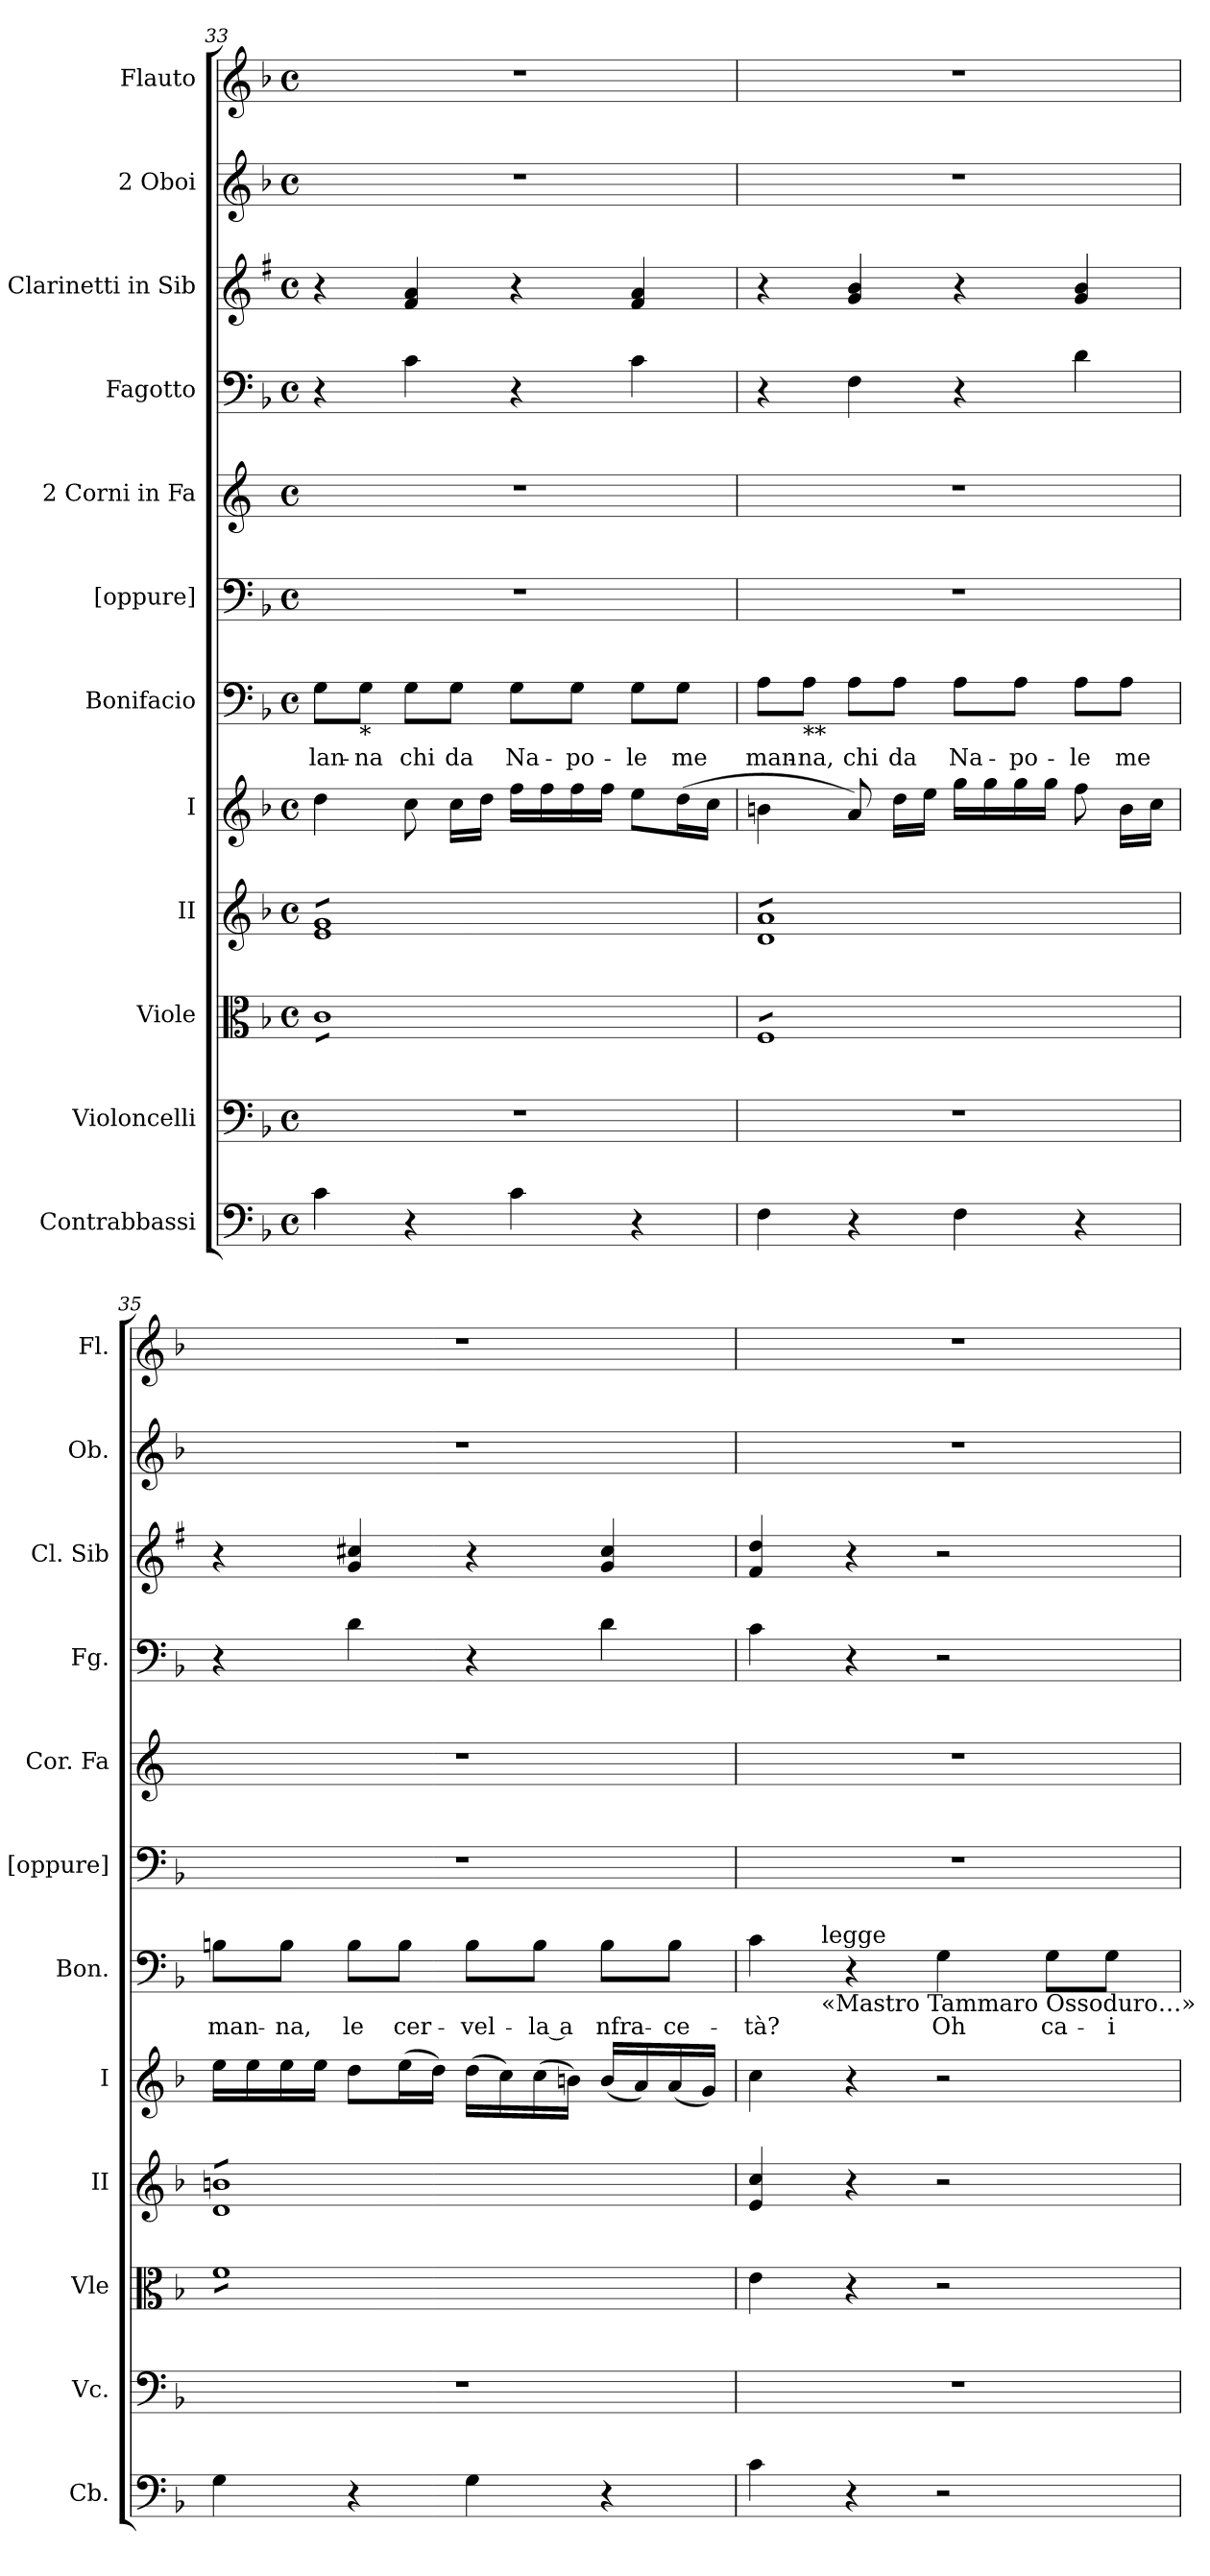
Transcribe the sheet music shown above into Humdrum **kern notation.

**kern	**kern	**kern	**kern	**kern	**kern	**text	**kern	**kern	**kern	**kern	**kern	**kern
*part12	*part11	*part10	*part9	*part8	*part7	*part7	*part6	*part5	*part4	*part3	*part2	*part1
*staff12	*staff11	*staff10	*staff9	*staff8	*staff7	*staff7	*staff6	*staff5	*staff4	*staff3	*staff2	*staff1
*I"Contrabbassi	*I"Violoncelli	*I"Viole	*I"II	*I"I	*I"Bonifacio	*	*I"[oppure]	*I"2 Corni in Fa	*I"Fagotto	*I"2 Clarinetti in Sib	*I"2 Oboi	*I"Flauto
*I'Cb.	*I'Vc.	*I'Vle	*I'II	*I'I	*I'Bon.	*	*I'[oppure]	*I'Cor. Fa	*I'Fg.	*I'Cl. Sib	*I'Ob.	*I'Fl.
*clefF4	*clefF4	*clefC3	*clefG2	*clefG2	*clefF4	*	*clefF4	*clefG2	*clefF4	*clefG2	*clefG2	*clefG2
*	*	*	*	*	*	*	*	*	*	*ITrd1c2	*	*
*k[b-]	*k[b-]	*k[b-]	*k[b-]	*k[b-]	*k[b-]	*	*k[b-]	*k[]	*k[b-]	*k[b-]	*k[b-]	*k[b-]
*F:	*F:	*F:	*F:	*F:	*F:	*	*F:	*C:	*F:	*F:	*F:	*F:
*M4/4	*M4/4	*M4/4	*M4/4	*M4/4	*M4/4	*	*M4/4	*M4/4	*M4/4	*M4/4	*M4/4	*M4/4
*met(c)	*met(c)	*met(c)	*met(c)	*met(c)	*met(c)	*	*met(c)	*met(c)	*met(c)	*met(c)	*met(c)	*met(c)
=33	=33	=33	=33	=33	=33	=33	=33	=33	=33	=33	=33	=33
!	!	!	!	!	!	!LO:LY:b	!	!	!	!	!	!
*	*	*tremolo	*	*	*	*	*	*	*	*	*	*
*	*	*	*tremolo	*	*	*	*	*	*	*	*	*
4c\	1r	8cL	8e 8gL	4dd\	8G\L	-lan-	1r	1r	4r	4r	1r	1r
!	!	!	!	!	!LO:TX:b:t=*	!	!	!	!	!	!	!
!	!	!	!	!	!	!LO:LY:b	!	!	!	!	!	!
.	.	8c	8e 8g	.	8G\J	-na	.	.	.	.	.	.
!	!	!	!	!	!	!LO:LY:b	!	!	!	!	!	!
4r	.	8c	8e 8g	8cc\	8G\L	chi	.	.	4c\	4e/ 4g/	.	.
!	!	!	!	!	!	!LO:LY:b	!	!	!	!	!	!
.	.	8c	8e 8g	16cc\LL	8G\J	da	.	.	.	.	.	.
.	.	.	.	16dd\JJ	.	.	.	.	.	.	.	.
!	!	!	!	!	!	!LO:LY:b	!	!	!	!	!	!
4c\	.	8c	8e 8g	16ff\LL	8G\L	Na-	.	.	4r	4r	.	.
.	.	.	.	16ff\	.	.	.	.	.	.	.	.
!	!	!	!	!	!	!LO:LY:b	!	!	!	!	!	!
.	.	8c	8e 8g	16ff\	8G\J	-po-	.	.	.	.	.	.
.	.	.	.	16ff\JJ	.	.	.	.	.	.	.	.
!	!	!	!	!	!	!LO:LY:b	!	!	!	!	!	!
4r	.	8c	8e 8g	8ee>\L	8G\L	-le	.	.	4c\	4e/ 4g/	.	.
!	!	!	!	!	!	!LO:LY:b	!	!	!	!	!	!
.	.	8cJ	8e 8gJ	(>16dd\L	8G\J	me	.	.	.	.	.	.
.	.	.	.	16cc\JJ	.	.	.	.	.	.	.	.
=34	=34	=34	=34	=34	=34	=34	=34	=34	=34	=34	=34	=34
!	!	!	!	!	!	!LO:LY:b	!	!	!	!	!	!
4F\	1r	8FL	8d 8aL	4bn\	8A\L	man-	1r	1r	4r	4r	1r	1r
!	!	!	!	!	!LO:TX:b:t=**	!	!	!	!	!	!	!
!	!	!	!	!	!	!LO:LY:b	!	!	!	!	!	!
.	.	8F	8d 8a	.	8A\J	-na,	.	.	.	.	.	.
!	!	!	!	!	!	!LO:LY:b	!	!	!	!	!	!
4r	.	8F	8d 8a	8a/)	8A\L	chi	.	.	4F\	4f/ 4a/	.	.
!	!	!	!	!	!	!LO:LY:b	!	!	!	!	!	!
.	.	8F	8d 8a	16dd\LL	8A\J	da	.	.	.	.	.	.
.	.	.	.	16ee\JJ	.	.	.	.	.	.	.	.
!	!	!	!	!	!	!LO:LY:b	!	!	!	!	!	!
4F\	.	8F	8d 8a	16gg\LL	8A\L	Na-	.	.	4r	4r	.	.
.	.	.	.	16gg\	.	.	.	.	.	.	.	.
!	!	!	!	!	!	!LO:LY:b	!	!	!	!	!	!
.	.	8F	8d 8a	16gg\	8A\J	-po-	.	.	.	.	.	.
.	.	.	.	16gg\JJ	.	.	.	.	.	.	.	.
!	!	!	!	!	!	!LO:LY:b	!	!	!	!	!	!
4r	.	8F	8d 8a	8ff\	8A\L	-le	.	.	4d\	4f/ 4a/	.	.
!	!	!	!	!	!	!LO:LY:b	!	!	!	!	!	!
.	.	8FJ	8d 8aJ	16b\LL	8A\J	me	.	.	.	.	.	.
.	.	.	.	16cc\JJ	.	.	.	.	.	.	.	.
!!LO:LB:g=z
=35	=35	=35	=35	=35	=35	=35	=35	=35	=35	=35	=35	=35
!	!	!	!	!	!	!LO:LY:b	!	!	!	!	!	!
4G\	1r	8fL	8d 8bnL	16ee\LL	8Bn\L	man-	1r	1r	4r	4r	1r	1r
.	.	.	.	16ee\	.	.	.	.	.	.	.	.
!	!	!	!	!	!	!LO:LY:b	!	!	!	!	!	!
.	.	8f	8d 8bn	16ee\	8B\J	-na,	.	.	.	.	.	.
.	.	.	.	16ee\JJ	.	.	.	.	.	.	.	.
!	!	!	!	!	!	!LO:LY:b	!	!	!	!	!	!
4r	.	8f	8d 8bn	8dd>\L	8B\L	le	.	.	4d\	4f/ 4bn/	.	.
!	!	!	!	!	!	!LO:LY:b	!	!	!	!	!	!
.	.	8f	8d 8bn	(>16ee\L	8B\J	cer-	.	.	.	.	.	.
.	.	.	.	16dd\JJ)	.	.	.	.	.	.	.	.
!	!	!	!	!	!	!LO:LY:b	!	!	!	!	!	!
4G\	.	8f	8d 8bn	(>16dd\LL	8B\L	-vel-	.	.	4r	4r	.	.
.	.	.	.	16cc\)	.	.	.	.	.	.	.	.
!	!	!	!	!	!	!LO:LY:b	!	!	!	!	!	!
.	.	8f	8d 8bn	(>16cc\	8B\J	-la a	.	.	.	.	.	.
.	.	.	.	16bn\JJ)	.	.	.	.	.	.	.	.
!	!	!	!	!	!	!LO:LY:b	!	!	!	!	!	!
4r	.	8f	8d 8bn	(<16b/LL	8B\L	nfra-	.	.	4d>\	4f/< 4b/<	.	.
.	.	.	.	16a/)	.	.	.	.	.	.	.	.
!	!	!	!	!	!	!LO:LY:b	!	!	!	!	!	!
.	.	8fJ	8d 8bnJ	(<16a/	8B\J	-ce-	.	.	.	.	.	.
*	*	*	*Xtremolo	*	*	*	*	*	*	*	*	*
*	*	*Xtremolo	*	*	*	*	*	*	*	*	*	*
.	.	.	.	16g/JJ)	.	.	.	.	.	.	.	.
=36	=36	=36	=36	=36	=36	=36	=36	=36	=36	=36	=36	=36
!	!	!	!	!	!	!LO:LY:b	!	!	!	!	!	!
*	*	*	*	*	*^	*	*	*	*	*	*	*
4c\	1r	4e\	4e/ 4cc/	4cc\	4c\	8..ryy	-tà?	1r	1r	4c\	4e/ 4cc/	1r	1r
!	!	!	!	!	!	!LO:TX:b:t=«Mastro Tammaro Ossoduro…»	!	!	!	!	!	!	!
!	!	!	!	!	!	!LO:TX:a:t=legge	!	!	!	!	!	!	!
.	.	.	.	.	.	2ryy	.	.	.	.	.	.	.
4r	.	4r	4r	4r	4r	.	.	.	.	4r	4r	.	.
!	!	!	!	!	!	!	!LO:LY:b	!	!	!	!	!	!
2r	.	2r	2r	2r	4G\	.	Oh	.	.	2r	2r	.	.
.	.	.	.	.	.	4ryy	.	.	.	.	.	.	.
!	!	!	!	!	!	!	!LO:LY:b	!	!	!	!	!	!
.	.	.	.	.	8G\L	.	ca-	.	.	.	.	.	.
!	!	!	!	!	!	!	!LO:LY:b	!	!	!	!	!	!
.	.	.	.	.	8G\J	.	-i-	.	.	.	.	.	.
.	.	.	.	.	.	32ryy	.	.	.	.	.	.	.
*	*	*	*	*	*v	*v	*	*	*	*	*	*	*
=	=	=	=	=	=	=	=	=	=	=	=	=
*-	*-	*-	*-	*-	*-	*-	*-	*-	*-	*-	*-	*-
